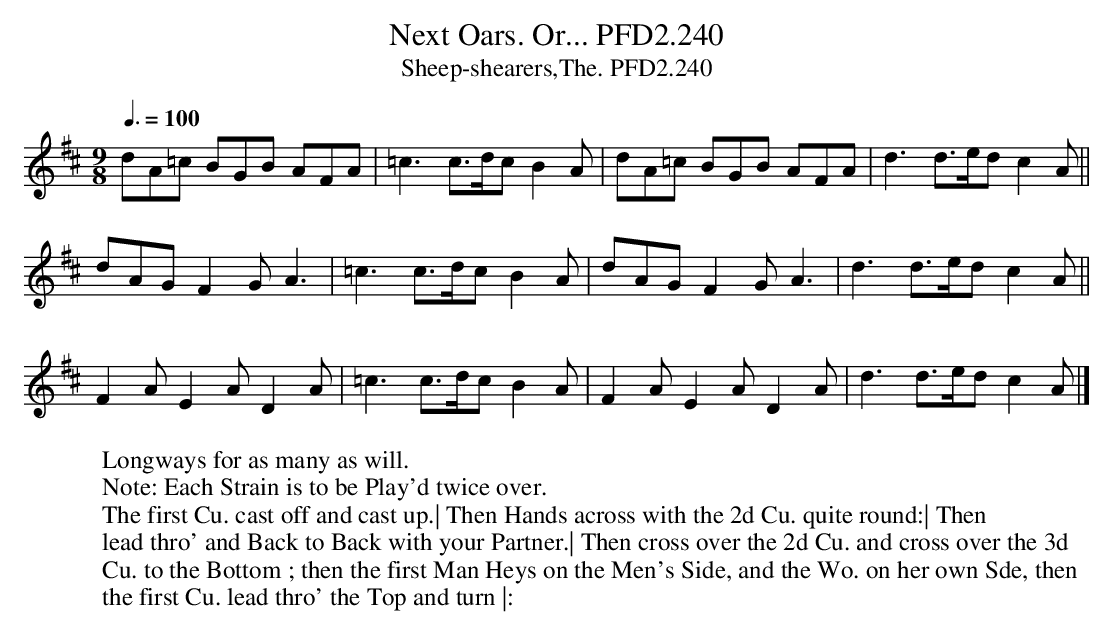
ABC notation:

X:1
T:Next Oars. Or... PFD2.240
T:Sheep-shearers,The. PFD2.240
M:9/8
L:1/8
Q:3/8=100
K:D
dA=c BGB AFA|=c3c>dcB2A|dA=c BGB AFA|d3d>edc2A||
dAGF2GA3|=c3c>dcB2A|dAG F2GA3|d3d>edc2A||
F2AE2AD2A|=c3c>dcB2A|F2AE2AD2A|d3d>edc2A|]
W:Longways for as many as will.
W:Note: Each Strain is to be Play'd twice over.
W:The first Cu. cast off and cast up.| Then Hands across with the 2d Cu. quite round:| Then
W:lead thro' and Back to Back with your Partner.| Then cross over the 2d Cu. and cross over the 3d
W:Cu. to the Bottom ; then the first Man Heys on the Men's Side, and the Wo. on her own Sde, then
W:the first Cu. lead thro' the Top and turn |:
